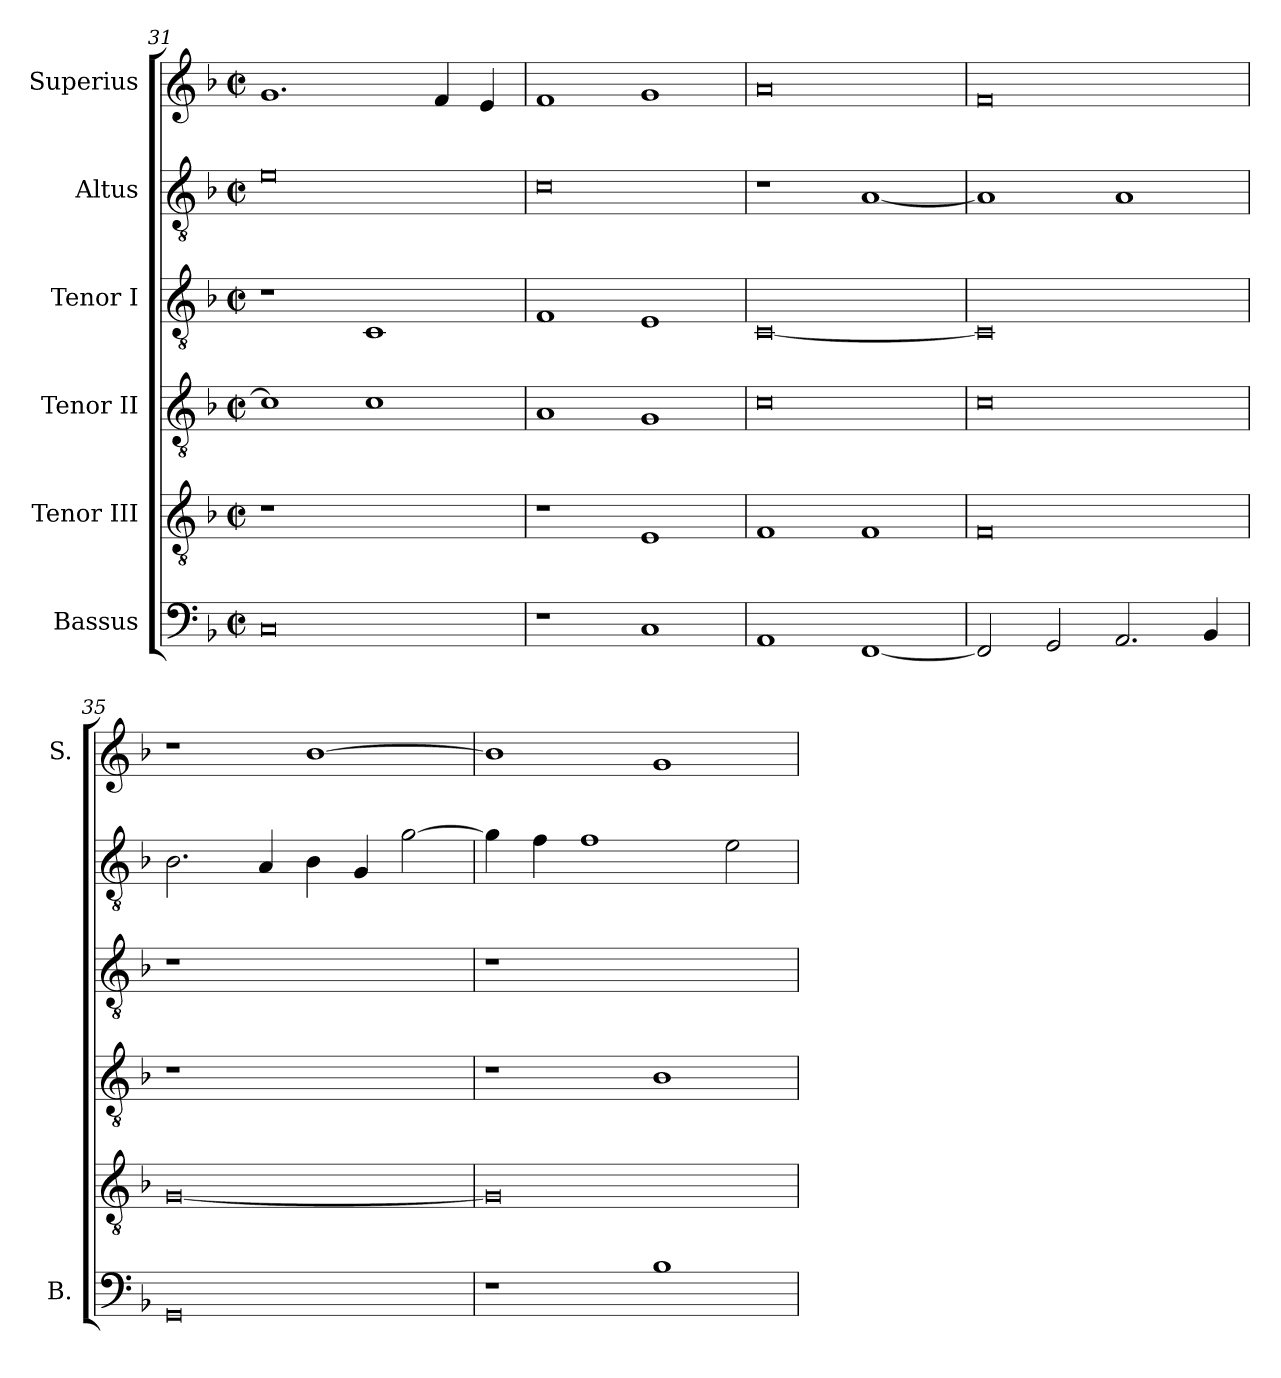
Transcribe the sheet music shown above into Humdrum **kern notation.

**kern	**kern	**kern	**kern	**kern	**kern
*part6	*part5	*part4	*part3	*part2	*part1
*staff6	*staff5	*staff4	*staff3	*staff2	*staff1
*I"Bassus	*I"Tenor III	*I"Tenor II	*I"Tenor I	*I"Altus	*I"Superius
*I'B.	*	*	*	*	*I'S.
*clefF4	*clefGv2	*clefGv2	*clefGv2	*clefGv2	*clefG2
*	*ITrd7c12	*ITrd7c12	*ITrd7c12	*ITrd7c12	*
*k[b-]	*k[b-]	*k[b-]	*k[b-]	*k[b-]	*k[b-]
*F:	*F:	*F:	*F:	*F:	*F:
*M2/2	*M2/2	*M2/2	*M2/2	*M2/2	*M2/2
*met(c|)	*met(c|)	*met(c|)	*met(c|)	*met(c|)	*met(c|)
=31	=31	=31	=31	=31	=31
!	!LO:N:vis=1	!	!	!	!
0Ci	1r	1Ci]	1r	0Ei	1.gi
.	1ryy	1Ci	1CCi	.	.
.	.	.	.	.	4fi/
.	.	.	.	.	4ei/
=32	=32	=32	=32	=32	=32
1r	1r	1AAi	1FFi	0Ci	1fi
1Ci	1EEi	1GGi	1EEi	.	1gi
!!LO:PB:g=z
=33	=33	=33	=33	=33	=33
1AAi	1FFi	0Ci	[<0CCi	1r	0ai
[<1FFi	1FFi	.	.	[<1AAi	.
=34	=34	=34	=34	=34	=34
2FFi/]	0FFi	0Ci	0CCi]	1AAi]	0fi
2GGi/	.	.	.	.	.
2.AAi/	.	.	.	1AAi	.
4BB-i/	.	.	.	.	.
=35	=35	=35	=35	=35	=35
!	!	!LO:N:vis=1	!LO:N:vis=1	!	!
0GGi	[<0GGi	1r	1r	2.BB-i\	1r
.	.	.	.	4AAi/	.
.	.	1ryy	1ryy	4BB-i\	[>1b-i
.	.	.	.	4GGi/	.
.	.	.	.	[>2Gi\	.
=36	=36	=36	=36	=36	=36
!	!	!	!LO:N:vis=1	!	!
1r	0GGi]	1r	1r	4Gi\]	1b-i]
.	.	.	.	4Fi\	.
.	.	.	.	1Fi	.
1B-i	.	1BB-i	1ryy	.	1gi
.	.	.	.	2Ei\	.
=	=	=	=	=	=
*-	*-	*-	*-	*-	*-
